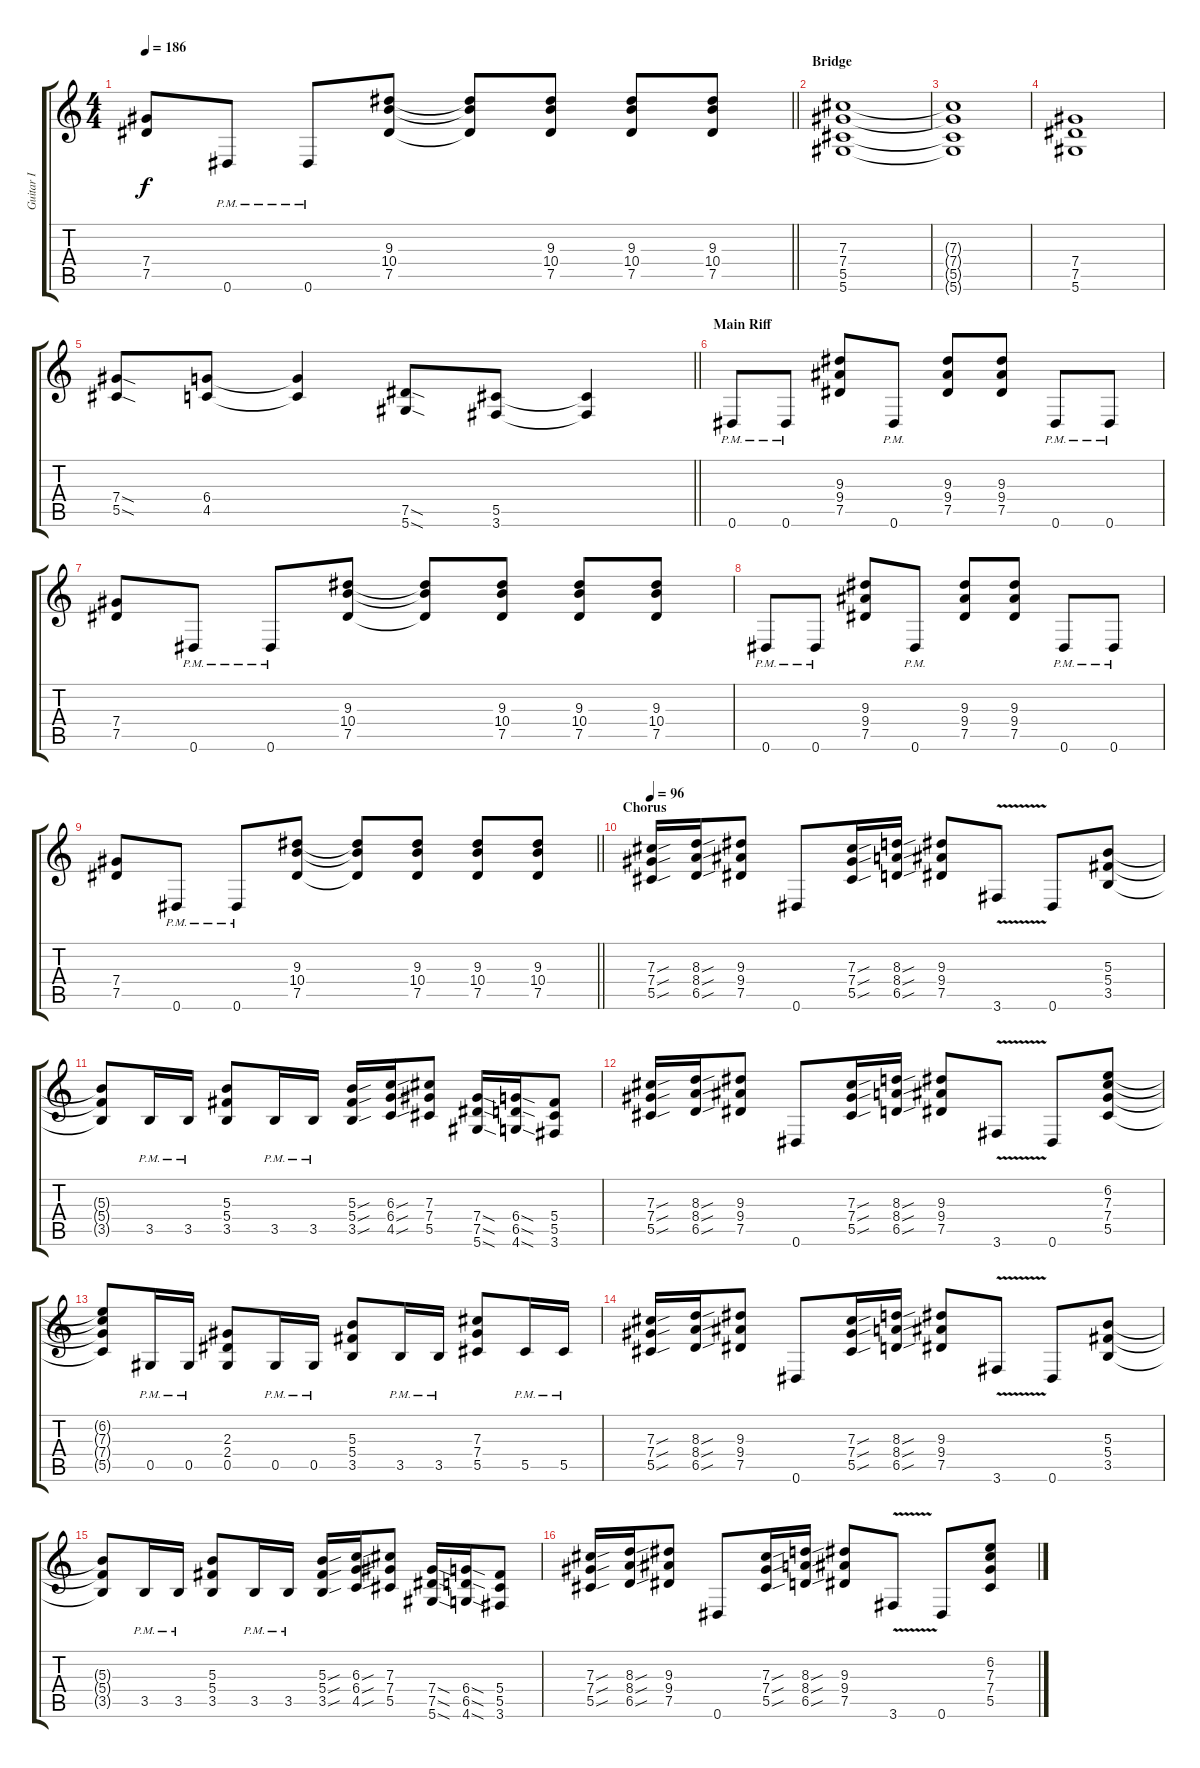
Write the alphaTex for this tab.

\track ("Guitar I" "Guitar I") {instrument distortionguitar}
\staff {score tabs}
\tuning (Eb4 Bb3 Gb3 Db3 Ab2 Eb2) {hide}
\ts (4 4)
\tempo 186
\clef g2
\barLineRight lightlight
\ks c
(7.4 7.5).8{dy f} 0.6{pm}.8 0.6{pm}.8 (9.3 10.4 7.5).8 (9.3{t} 10.4{t} 7.5{t}).8 (9.3 10.4 7.5).8 (9.3 10.4 7.5).8 (9.3 10.4 7.5).8 |
\section ("" "Bridge")
(7.3 7.4 5.5 5.6).1 |
(7.3{t} 7.4{t} 5.5{t} 5.6{t}).1 |
(7.4 7.5 5.6).1 |
\barLineRight lightlight
(7.4{sod} 5.5{sod}).8 (6.4 4.5).8 (6.4{t} 4.5{t}).4 (7.5{sod} 5.6{sod}).8 (5.5 3.6).8 (5.5{t} 3.6{t}).4 |
\section ("" "Main Riff")
0.6{pm}.8 0.6{pm}.8 (9.3 9.4 7.5).8 0.6{pm}.8 (9.3 9.4 7.5).8 (9.3 9.4 7.5).8 0.6{pm}.8 0.6{pm}.8 |
(7.4 7.5).8 0.6{pm}.8 0.6{pm}.8 (9.3 10.4 7.5).8 (9.3{t} 10.4{t} 7.5{t}).8 (9.3 10.4 7.5).8 (9.3 10.4 7.5).8 (9.3 10.4 7.5).8 |
0.6{pm}.8 0.6{pm}.8 (9.3 9.4 7.5).8 0.6{pm}.8 (9.3 9.4 7.5).8 (9.3 9.4 7.5).8 0.6{pm}.8 0.6{pm}.8 |
\barLineRight lightlight
(7.4 7.5).8 0.6{pm}.8 0.6{pm}.8 (9.3 10.4 7.5).8 (9.3{t} 10.4{t} 7.5{t}).8 (9.3 10.4 7.5).8 (9.3 10.4 7.5).8 (9.3 10.4 7.5).8 |
\section ("" "Chorus")
\tempo 96
(7.3{sou} 7.4{sou} 5.5{sou}).16 (8.3{sou} 8.4{sou} 6.5{sou}).16 (9.3 9.4 7.5).8 0.6.8 (7.3{sou} 7.4{sou} 5.5{sou}).16 (8.3{sou} 8.4{sou} 6.5{sou}).16 (9.3 9.4 7.5).8 3.6{v}.8 0.6.8 (5.3 5.4 3.5).8 |
(5.3{t} 5.4{t} 3.5{t}).8 3.5{pm}.16 3.5{pm}.16 (5.3 5.4 3.5).8 3.5{pm}.16 3.5{pm}.16 (5.3{sou} 5.4{sou} 3.5{sou}).16 (6.3{sou} 6.4{sou} 4.5{sou}).16 (7.3 7.4 5.5).8 (7.4{sod} 7.5{sod} 5.6{sod}).16 (6.4{sod} 6.5{sod} 4.6{sod}).16 (5.4 5.5 3.6).8 |
(7.3{sou} 7.4{sou} 5.5{sou}).16 (8.3{sou} 8.4{sou} 6.5{sou}).16 (9.3 9.4 7.5).8 0.6.8 (7.3{sou} 7.4{sou} 5.5{sou}).16 (8.3{sou} 8.4{sou} 6.5{sou}).16 (9.3 9.4 7.5).8 3.6{v}.8 0.6.8 (6.2 7.3 7.4 5.5).8 |
(6.2{t} 7.3{t} 7.4{t} 5.5{t}).8 0.5{pm}.16 0.5{pm}.16 (2.3 2.4 0.5).8 0.5{pm}.16 0.5{pm}.16 (5.3 5.4 3.5).8 3.5{pm}.16 3.5{pm}.16 (7.3 7.4 5.5).8 5.5{pm}.16 5.5{pm}.16 |
(7.3{sou} 7.4{sou} 5.5{sou}).16 (8.3{sou} 8.4{sou} 6.5{sou}).16 (9.3 9.4 7.5).8 0.6.8 (7.3{sou} 7.4{sou} 5.5{sou}).16 (8.3{sou} 8.4{sou} 6.5{sou}).16 (9.3 9.4 7.5).8 3.6{v}.8 0.6.8 (5.3 5.4 3.5).8 |
(5.3{t} 5.4{t} 3.5{t}).8 3.5{pm}.16 3.5{pm}.16 (5.3 5.4 3.5).8 3.5{pm}.16 3.5{pm}.16 (5.3{sou} 5.4{sou} 3.5{sou}).16 (6.3{sou} 6.4{sou} 4.5{sou}).16 (7.3 7.4 5.5).8 (7.4{sod} 7.5{sod} 5.6{sod}).16 (6.4{sod} 6.5{sod} 4.6{sod}).16 (5.4 5.5 3.6).8 |
(7.3{sou} 7.4{sou} 5.5{sou}).16 (8.3{sou} 8.4{sou} 6.5{sou}).16 (9.3 9.4 7.5).8 0.6.8 (7.3{sou} 7.4{sou} 5.5{sou}).16 (8.3{sou} 8.4{sou} 6.5{sou}).16 (9.3 9.4 7.5).8 3.6{v}.8 0.6.8 (6.2 7.3 7.4 5.5).8
